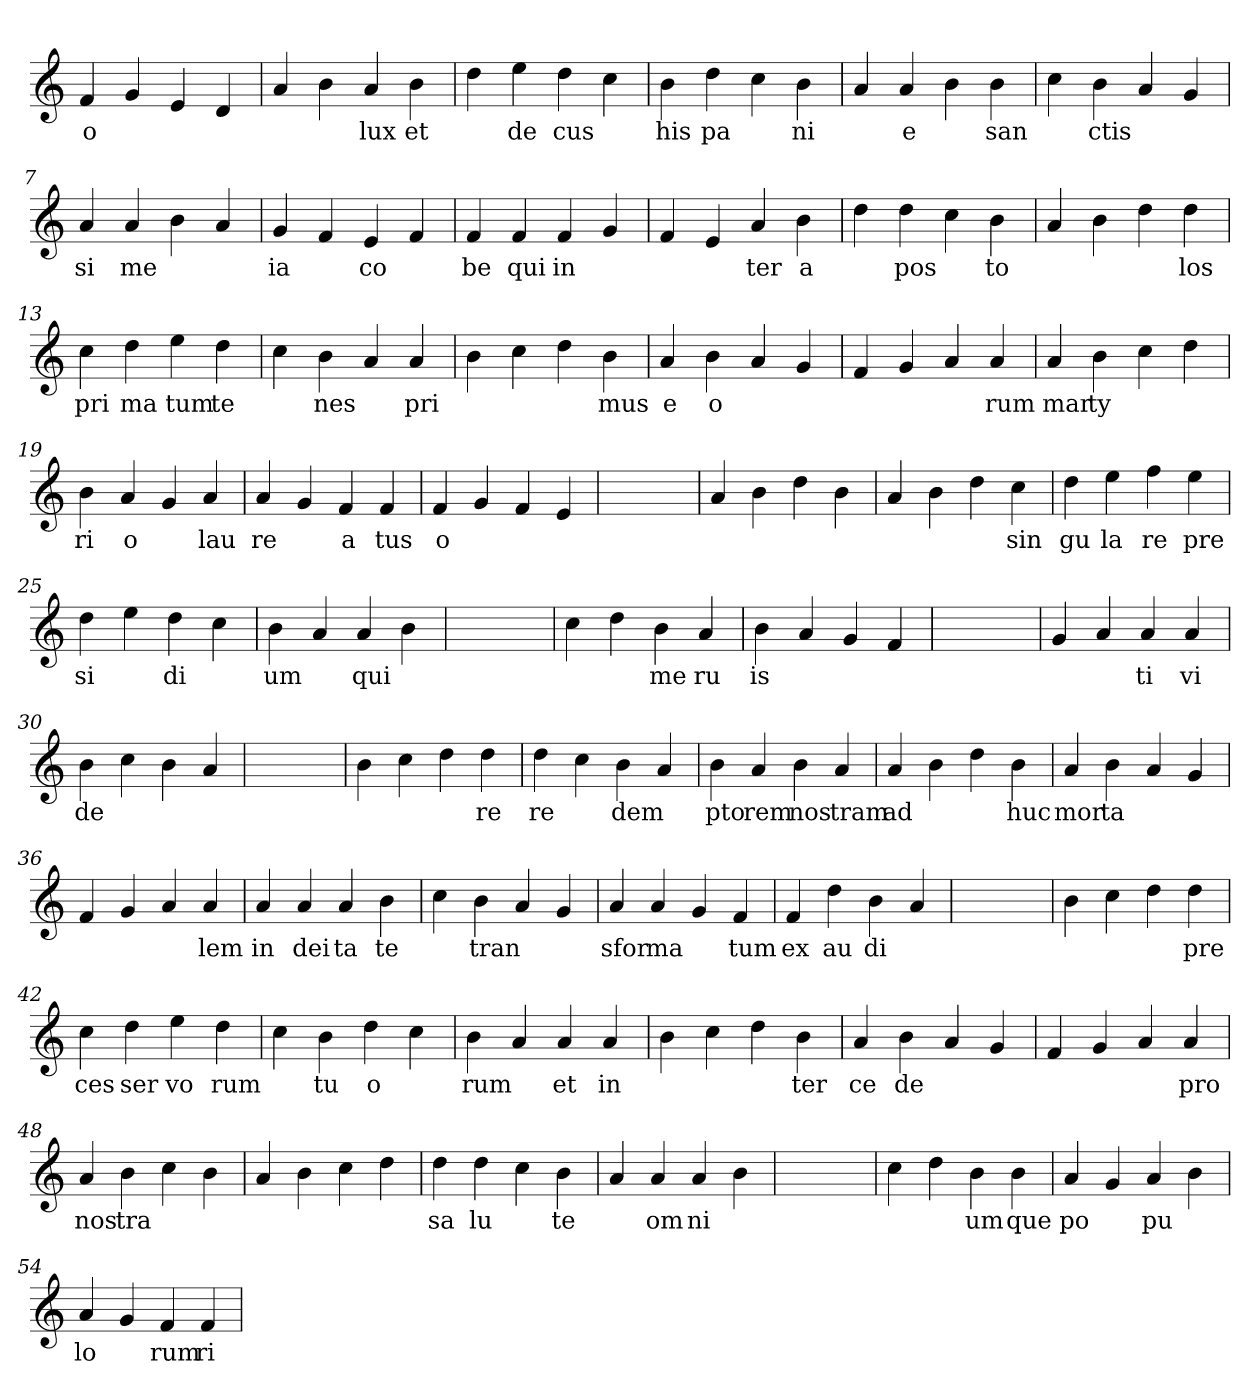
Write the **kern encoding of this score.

**kern	**text
*part1	*part1
*staff1	*staff1
*clefG2	*
=1	=1
4f	o
4g	.
4e	.
4d	.
=2	=2
4a	.
4b	.
4a	lux
4b	et
=3	=3
4dd	.
4ee	de
4dd	cus
4cc	.
=4	=4
4b	his
4dd	pa
4cc	.
4b	ni
=5	=5
4a	.
4a	e
4b	.
4b	san
=6	=6
4cc	.
4b	ctis
4a	.
4g	.
=7	=7
4a	si
4a	me
4b	.
4a	.
=8	=8
4g	ia
4f	.
4e	co
4f	.
=9	=9
4f	be
4f	qui
4f	in
4g	.
=10	=10
4f	.
4e	.
4a	ter
4b	a
=11	=11
4dd	.
4dd	pos
4cc	.
4b	to
=12	=12
4a	.
4b	.
4dd	.
4dd	los
=13	=13
4cc	pri
4dd	ma
4ee	tum
4dd	te
=14	=14
4cc	.
4b	nes
4a	.
4a	pri
=15	=15
4b	.
4cc	.
4dd	.
4b	mus
=16	=16
4a	e
4b	o
4a	.
4g	.
=17	=17
4f	.
4g	.
4a	.
4a	rum
=18	=18
4a	mar
4b	ty
4cc	.
4dd	.
=19	=19
4b	ri
4a	o
4g	.
4a	lau
=20	=20
4a	re
4g	.
4f	a
4f	tus
=21	=21
4f	o
4g	.
4f	.
4e	.
=22	=22
1ryy	.
=22	=22
4a	.
4b	.
4dd	.
4b	.
=23	=23
4a	.
4b	.
4dd	.
4cc	sin
=24	=24
4dd	gu
4ee	la
4ff	re
4ee	pre
=25	=25
4dd	si
4ee	.
4dd	di
4cc	.
=26	=26
4b	um
4a	.
4a	qui
4b	.
=27	=27
1ryy	.
=27	=27
4cc	.
4dd	.
4b	me
4a	ru
=28	=28
4b	is
4a	.
4g	.
4f	.
=29	=29
1ryy	.
=29	=29
4g	.
4a	.
4a	ti
4a	vi
=30	=30
4b	de
4cc	.
4b	.
4a	.
=31	=31
1ryy	.
=31	=31
4b	.
4cc	.
4dd	.
4dd	re
=32	=32
4dd	re
4cc	.
4b	dem
4a	.
=33	=33
4b	pto
4a	rem
4b	nos
4a	tram
=34	=34
4a	ad
4b	.
4dd	.
4b	huc
=35	=35
4a	mor
4b	ta
4a	.
4g	.
=36	=36
4f	.
4g	.
4a	.
4a	lem
=37	=37
4a	in
4a	dei
4a	ta
4b	te
=38	=38
4cc	.
4b	tran
4a	.
4g	.
=39	=39
4a	sfor
4a	ma
4g	.
4f	tum
=40	=40
4f	ex
4dd	au
4b	di
4a	.
=41	=41
1ryy	.
=41	=41
4b	.
4cc	.
4dd	.
4dd	pre
=42	=42
4cc	ces
4dd	ser
4ee	vo
4dd	rum
=43	=43
4cc	.
4b	tu
4dd	o
4cc	.
=44	=44
4b	rum
4a	.
4a	et
4a	in
=45	=45
4b	.
4cc	.
4dd	.
4b	ter
=46	=46
4a	ce
4b	de
4a	.
4g	.
=47	=47
4f	.
4g	.
4a	.
4a	pro
=48	=48
4a	nos
4b	tra
4cc	.
4b	.
=49	=49
4a	.
4b	.
4cc	.
4dd	.
=50	=50
4dd	sa
4dd	lu
4cc	.
4b	te
=51	=51
4a	.
4a	om
4a	ni
4b	.
=52	=52
1ryy	.
=52	=52
4cc	.
4dd	.
4b	um
4b	que
=53	=53
4a	po
4g	.
4a	pu
4b	.
=54	=54
4a	lo
4g	.
4f	rum
4f	ri
=	=
*-	*-
